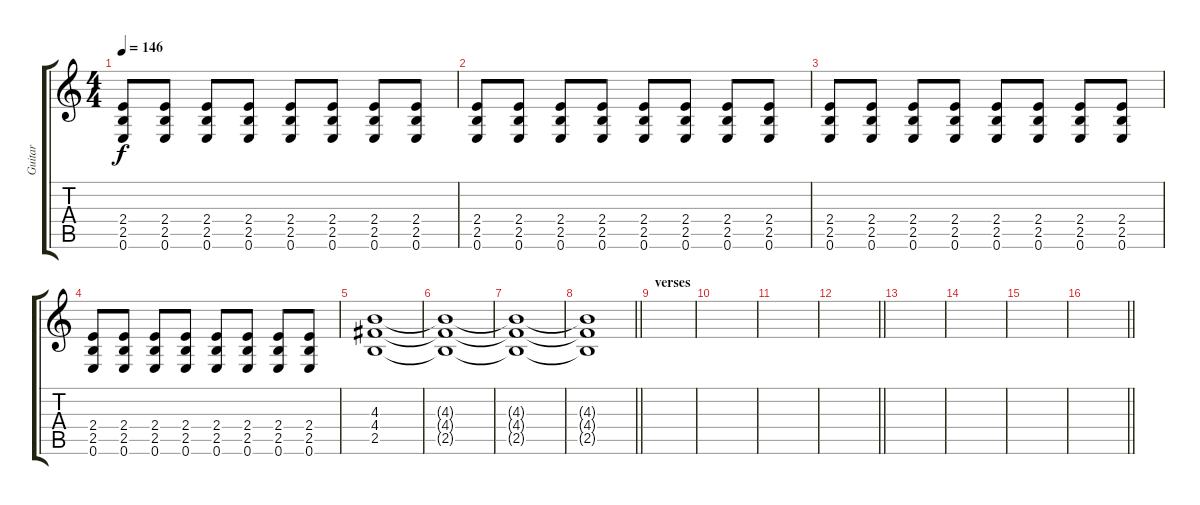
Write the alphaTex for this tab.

\track ("Guitar" "Guitar") {instrument overdrivenguitar}
\staff {score tabs}
\tuning (E4 B3 G3 D3 A2 E2) {hide}
\ts (4 4)
\tempo 146
\clef g2
\ks c
(2.4 2.5 0.6).8{dy f} (2.4 2.5 0.6).8 (2.4 2.5 0.6).8 (2.4 2.5 0.6).8 (2.4 2.5 0.6).8 (2.4 2.5 0.6).8 (2.4 2.5 0.6).8 (2.4 2.5 0.6).8 |
(2.4 2.5 0.6).8 (2.4 2.5 0.6).8 (2.4 2.5 0.6).8 (2.4 2.5 0.6).8 (2.4 2.5 0.6).8 (2.4 2.5 0.6).8 (2.4 2.5 0.6).8 (2.4 2.5 0.6).8 |
(2.4 2.5 0.6).8 (2.4 2.5 0.6).8 (2.4 2.5 0.6).8 (2.4 2.5 0.6).8 (2.4 2.5 0.6).8 (2.4 2.5 0.6).8 (2.4 2.5 0.6).8 (2.4 2.5 0.6).8 |
(2.4 2.5 0.6).8 (2.4 2.5 0.6).8 (2.4 2.5 0.6).8 (2.4 2.5 0.6).8 (2.4 2.5 0.6).8 (2.4 2.5 0.6).8 (2.4 2.5 0.6).8 (2.4 2.5 0.6).8 |
(4.3 4.4 2.5).1 |
(4.3{t} 4.4{t} 2.5{t}).1{volume 9} |
(4.3{t} 4.4{t} 2.5{t}).1{volume 8} |
\barLineRight lightlight
(4.3{t} 4.4{t} 2.5{t}).1{volume 7} |
\section ("" "verses")
|
|
|
\barLineRight lightlight
|
|
|
|
\barLineRight lightlight
